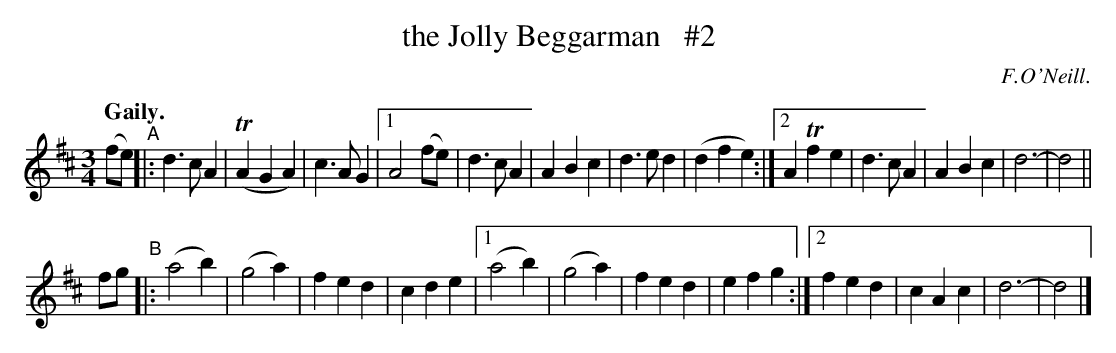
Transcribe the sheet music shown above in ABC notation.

X:1
T: the Jolly Beggarman   #2
O: F.O'Neill.
Q: "Gaily."
M: 3/4
L: 1/4
K: D
(f/e/) "^A"|: d>cA | (TAGA) | c>AG |[1 A2(f/e/) | d>cA | ABc | d>ed | (dfe) :|[2 ATfe | d>cA | ABc | d3- | d2 ||
f/g/ "^B"|: (a2b) | (g2a) | fed | cde |[1 (a2b) | (g2a) | fed | efg :|[2 fed | cAc | d3- | d2 |]
